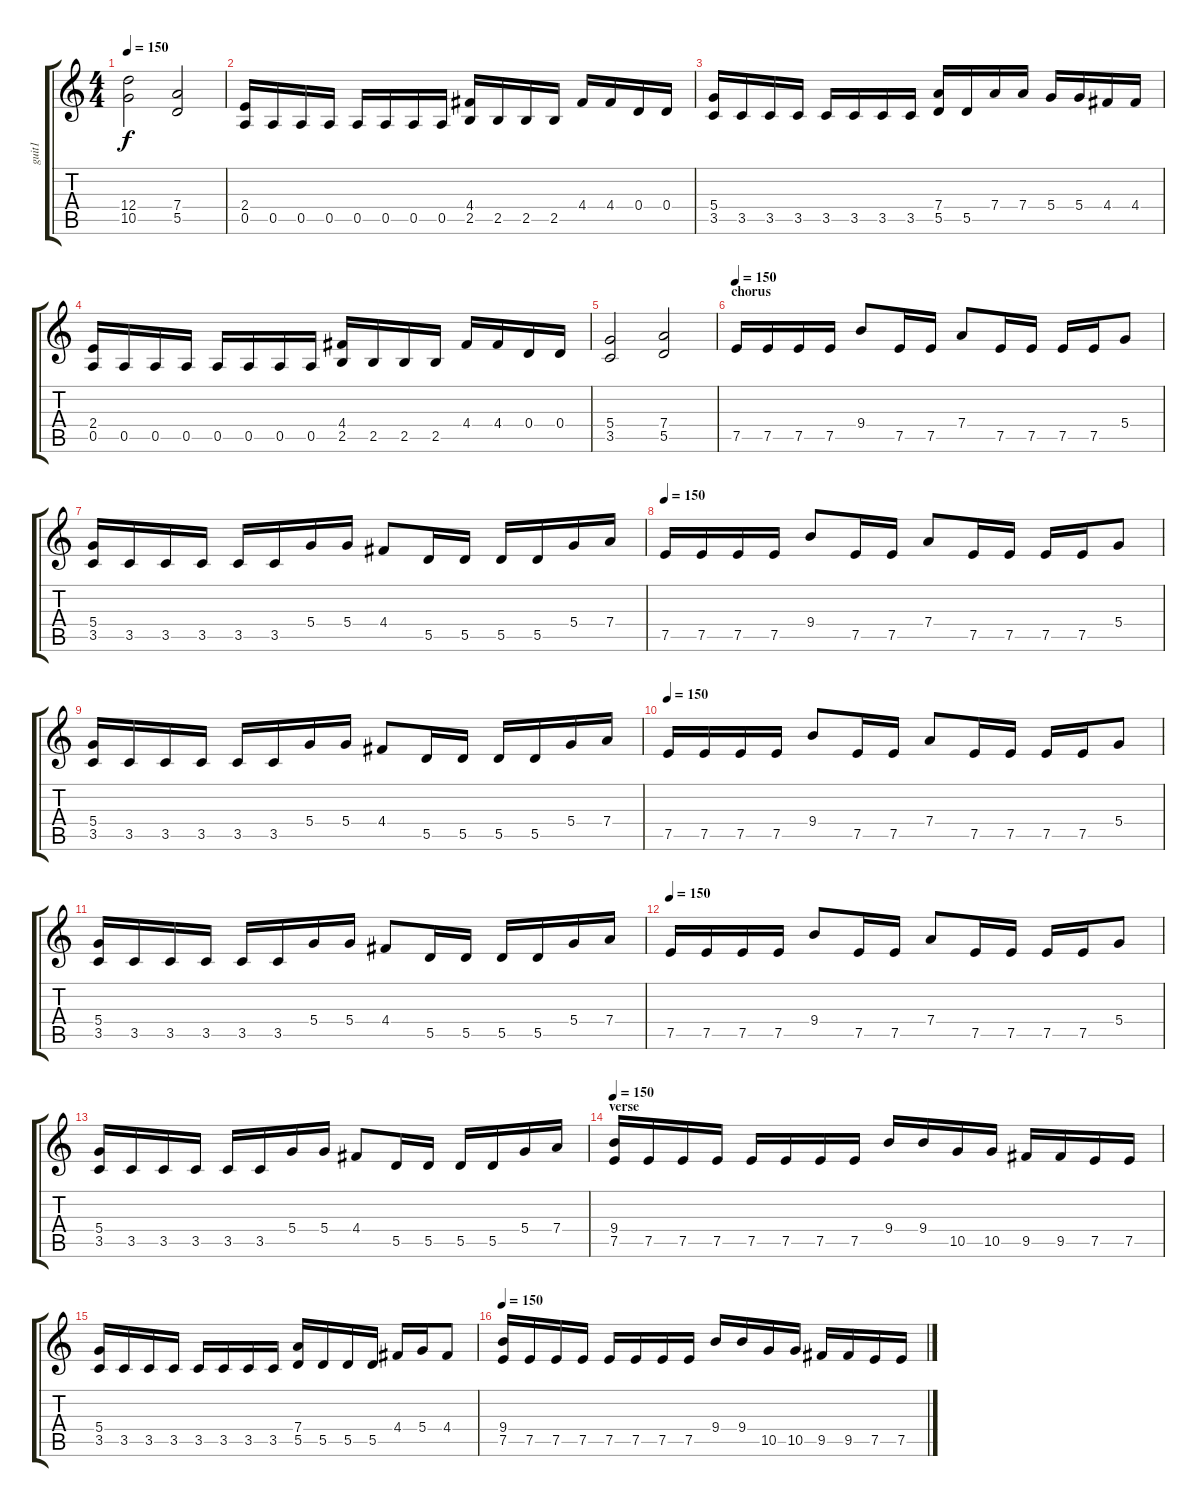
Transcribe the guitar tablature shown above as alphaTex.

\track ("guit1" "guit1") {instrument acousticguitarsteel}
\staff {score tabs}
\tuning (E4 B3 G3 D3 A2 E2) {hide}
\ts (4 4)
\tempo 150
\clef g2
\ks c
(12.4 10.5).2{dy f} (7.4 5.5).2 |
(2.4 0.5).16 0.5.16 0.5.16 0.5.16 0.5.16 0.5.16 0.5.16 0.5.16 (4.4 2.5).16 2.5.16 2.5.16 2.5.16 4.4.16 4.4.16 0.4.16 0.4.16 |
(5.4 3.5).16 3.5.16 3.5.16 3.5.16 3.5.16 3.5.16 3.5.16 3.5.16 (7.4 5.5).16 5.5.16 7.4.16 7.4.16 5.4.16 5.4.16 4.4.16 4.4.16 |
(2.4 0.5).16 0.5.16 0.5.16 0.5.16 0.5.16 0.5.16 0.5.16 0.5.16 (4.4 2.5).16 2.5.16 2.5.16 2.5.16 4.4.16 4.4.16 0.4.16 0.4.16 |
(5.4 3.5).2 (7.4 5.5).2 |
\section ("" "chorus")
\tempo 150
7.5.16{instrument distortionguitar} 7.5.16 7.5.16 7.5.16 9.4.8 7.5.16 7.5.16 7.4.8 7.5.16 7.5.16 7.5.16 7.5.16 5.4.8 |
(5.4 3.5).16 3.5.16 3.5.16 3.5.16 3.5.16 3.5.16 5.4.16 5.4.16 4.4.8 5.5.16 5.5.16 5.5.16 5.5.16 5.4.16 7.4.16 |
\tempo 150
7.5.16{instrument distortionguitar} 7.5.16 7.5.16 7.5.16 9.4.8 7.5.16 7.5.16 7.4.8 7.5.16 7.5.16 7.5.16 7.5.16 5.4.8 |
(5.4 3.5).16 3.5.16 3.5.16 3.5.16 3.5.16 3.5.16 5.4.16 5.4.16 4.4.8 5.5.16 5.5.16 5.5.16 5.5.16 5.4.16 7.4.16 |
\tempo 150
7.5.16{instrument distortionguitar} 7.5.16 7.5.16 7.5.16 9.4.8 7.5.16 7.5.16 7.4.8 7.5.16 7.5.16 7.5.16 7.5.16 5.4.8 |
(5.4 3.5).16 3.5.16 3.5.16 3.5.16 3.5.16 3.5.16 5.4.16 5.4.16 4.4.8 5.5.16 5.5.16 5.5.16 5.5.16 5.4.16 7.4.16 |
\tempo 150
7.5.16{instrument distortionguitar} 7.5.16 7.5.16 7.5.16 9.4.8 7.5.16 7.5.16 7.4.8 7.5.16 7.5.16 7.5.16 7.5.16 5.4.8 |
(5.4 3.5).16 3.5.16 3.5.16 3.5.16 3.5.16 3.5.16 5.4.16 5.4.16 4.4.8 5.5.16 5.5.16 5.5.16 5.5.16 5.4.16 7.4.16 |
\section ("" "verse")
\tempo 150
(9.4 7.5).16{instrument distortionguitar} 7.5.16 7.5.16 7.5.16 7.5.16 7.5.16 7.5.16 7.5.16 9.4.16 9.4.16 10.5.16 10.5.16 9.5.16 9.5.16 7.5.16 7.5.16 |
(5.4 3.5).16 3.5.16 3.5.16 3.5.16 3.5.16 3.5.16 3.5.16 3.5.16 (7.4 5.5).16 5.5.16 5.5.16 5.5.16 4.4.16 5.4.16 4.4.8 |
\tempo 150
(9.4 7.5).16{instrument distortionguitar} 7.5.16 7.5.16 7.5.16 7.5.16 7.5.16 7.5.16 7.5.16 9.4.16 9.4.16 10.5.16 10.5.16 9.5.16 9.5.16 7.5.16 7.5.16
